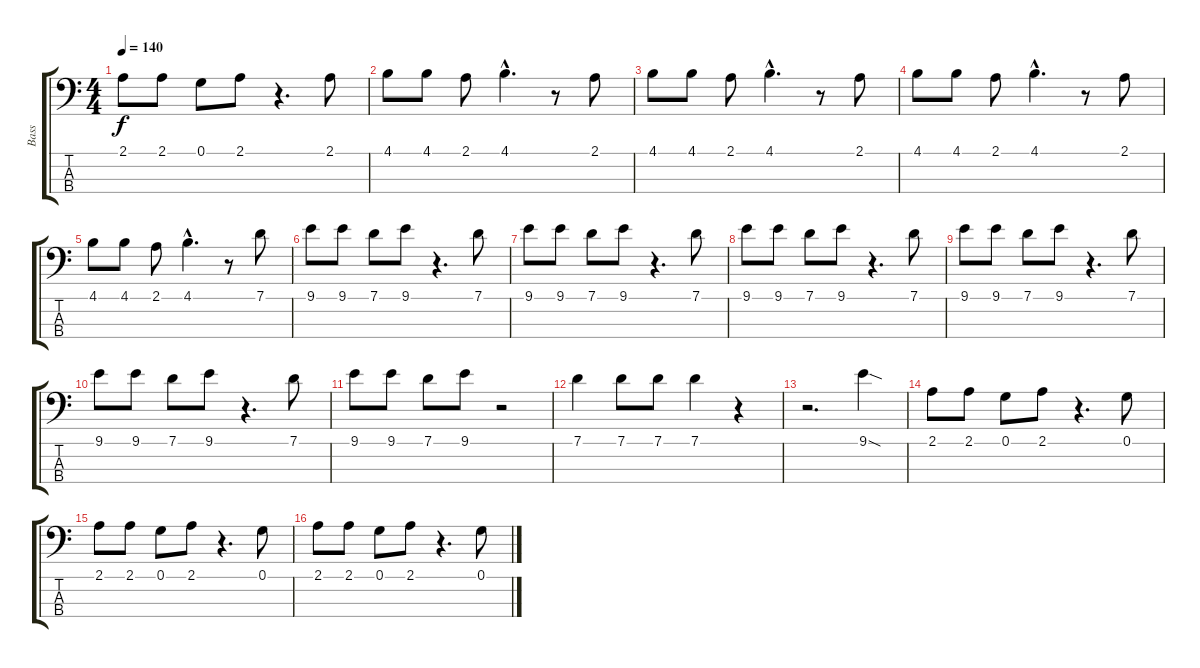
\track ("Bass" "Bass") {instrument electricbassfinger}
\staff {score tabs}
\tuning (G2 D2 A1 E1) {hide}
\ts (4 4)
\tempo 140
\clef f4
\ks c
2.1.8{dy f} 2.1.8 0.1.8 2.1.8 r.4{d} 2.1.8 |
4.1.8 4.1.8 2.1.8 4.1{hac}.4{d} r.8 2.1.8 |
4.1.8 4.1.8 2.1.8 4.1{hac}.4{d} r.8 2.1.8 |
4.1.8 4.1.8 2.1.8 4.1{hac}.4{d} r.8 2.1.8 |
4.1.8 4.1.8 2.1.8 4.1{hac}.4{d} r.8 7.1.8 |
9.1.8 9.1.8 7.1.8 9.1.8 r.4{d} 7.1.8 |
9.1.8 9.1.8 7.1.8 9.1.8 r.4{d} 7.1.8 |
9.1.8 9.1.8 7.1.8 9.1.8 r.4{d} 7.1.8 |
9.1.8 9.1.8 7.1.8 9.1.8 r.4{d} 7.1.8 |
9.1.8 9.1.8 7.1.8 9.1.8 r.4{d} 7.1.8 |
9.1.8 9.1.8 7.1.8 9.1.8 r.2 |
7.1.4 7.1.8 7.1.8 7.1.4 r.4 |
r.2{d} 9.1{sod}.4 |
2.1.8 2.1.8 0.1.8 2.1.8 r.4{d} 0.1.8 |
2.1.8 2.1.8 0.1.8 2.1.8 r.4{d} 0.1.8 |
2.1.8 2.1.8 0.1.8 2.1.8 r.4{d} 0.1.8
